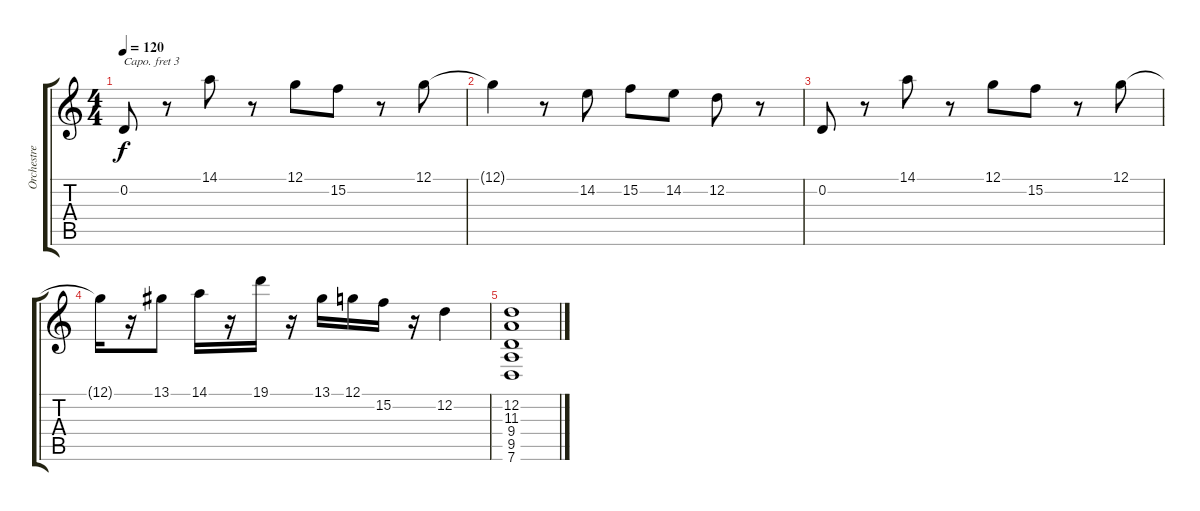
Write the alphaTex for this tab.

\track ("Orchestre" "Orchestre") {instrument stringensemble1}
\staff {score tabs}
\capo 3
\tuning (E4 B3 G3 D3 A2 E2) {hide}
\ts (4 4)
\tempo 120
\clef g2
\ks c
0.2.8{dy f} r.8 14.1.8 r.8 12.1.8 15.2.8 r.8 12.1.8 |
12.1{t}.4 r.8 14.2.8 15.2.8 14.2.8 12.2.8 r.8 |
0.2.8 r.8 14.1.8 r.8 12.1.8 15.2.8 r.8 12.1.8 |
12.1{t}.16 r.16 13.1.8 14.1.16 r.16 19.1.16 r.16 13.1.16 12.1.16 15.2.16 r.16 12.2.4 |
(12.2 11.3 9.4 9.5 7.6).1{volume 0}
